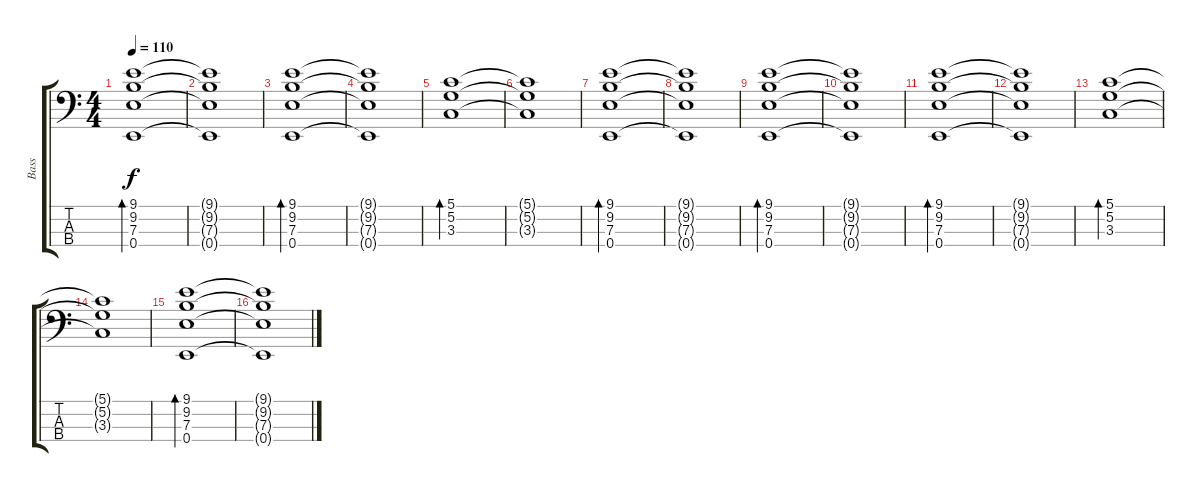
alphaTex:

\track ("Bass" "Bass") {instrument electricbassfinger}
\staff {score tabs}
\tuning (G2 D2 A1 E1) {hide}
\ts (4 4)
\tempo 110
\clef f4
\ks c
(9.1 9.2 7.3 0.4).1{bd 60 dy f} |
(9.1{t} 9.2{t} 7.3{t} 0.4{t}).1 |
(9.1 9.2 7.3 0.4).1{bd 60} |
(9.1{t} 9.2{t} 7.3{t} 0.4{t}).1 |
(5.1 5.2 3.3).1{bd 60} |
(5.1{t} 5.2{t} 3.3{t}).1 |
(9.1 9.2 7.3 0.4).1{bd 60} |
(9.1{t} 9.2{t} 7.3{t} 0.4{t}).1 |
(9.1 9.2 7.3 0.4).1{bd 60} |
(9.1{t} 9.2{t} 7.3{t} 0.4{t}).1 |
(9.1 9.2 7.3 0.4).1{bd 60} |
(9.1{t} 9.2{t} 7.3{t} 0.4{t}).1 |
(5.1 5.2 3.3).1{bd 60} |
(5.1{t} 5.2{t} 3.3{t}).1 |
(9.1 9.2 7.3 0.4).1{bd 60} |
(9.1{t} 9.2{t} 7.3{t} 0.4{t}).1
